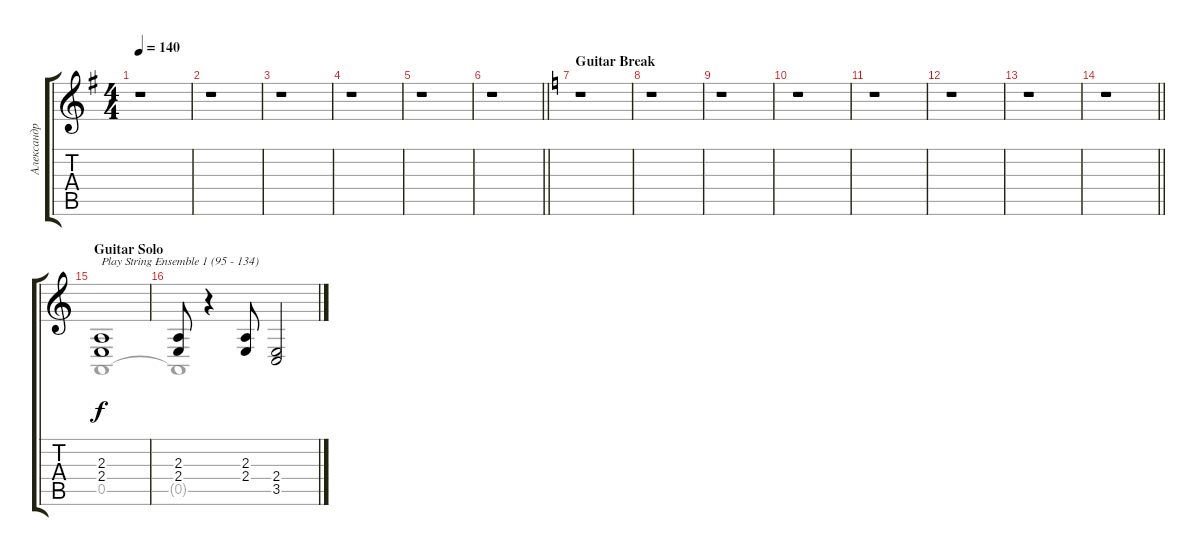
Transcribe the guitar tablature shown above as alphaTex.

\track ("Александр Андрюхин" "Александр ") {instrument synthstrings1}
\staff {score tabs}
\tuning (E4 B3 G3 D3 A2 E2) {hide}
\voice
\ts (4 4)
\tempo 140
\clef g2
\ks g
r.1{dy f} |
r.1 |
r.1 |
r.1 |
r.1 |
\barLineRight lightlight
r.1 |
\section ("" "Guitar Break")
\ks c
r.1 |
r.1 |
r.1 |
r.1 |
r.1 |
r.1 |
r.1 |
\barLineRight lightlight
r.1 |
\section ("" "Guitar Solo")
(2.3 2.4).1{txt "Play String Ensemble 1 (95 - 134)" instrument stringensemble1} |
(2.3 2.4).8 r.4 (2.3 2.4).8 (2.4 3.5).2
\voice
\clef g2
\ottava regular
\simile none
\ks g
|
|
|
|
|
\barLineRight lightlight
|
\ks c
|
|
|
|
|
|
|
\barLineRight lightlight
|
0.5.1{dy f} |
0.5{t}.1
